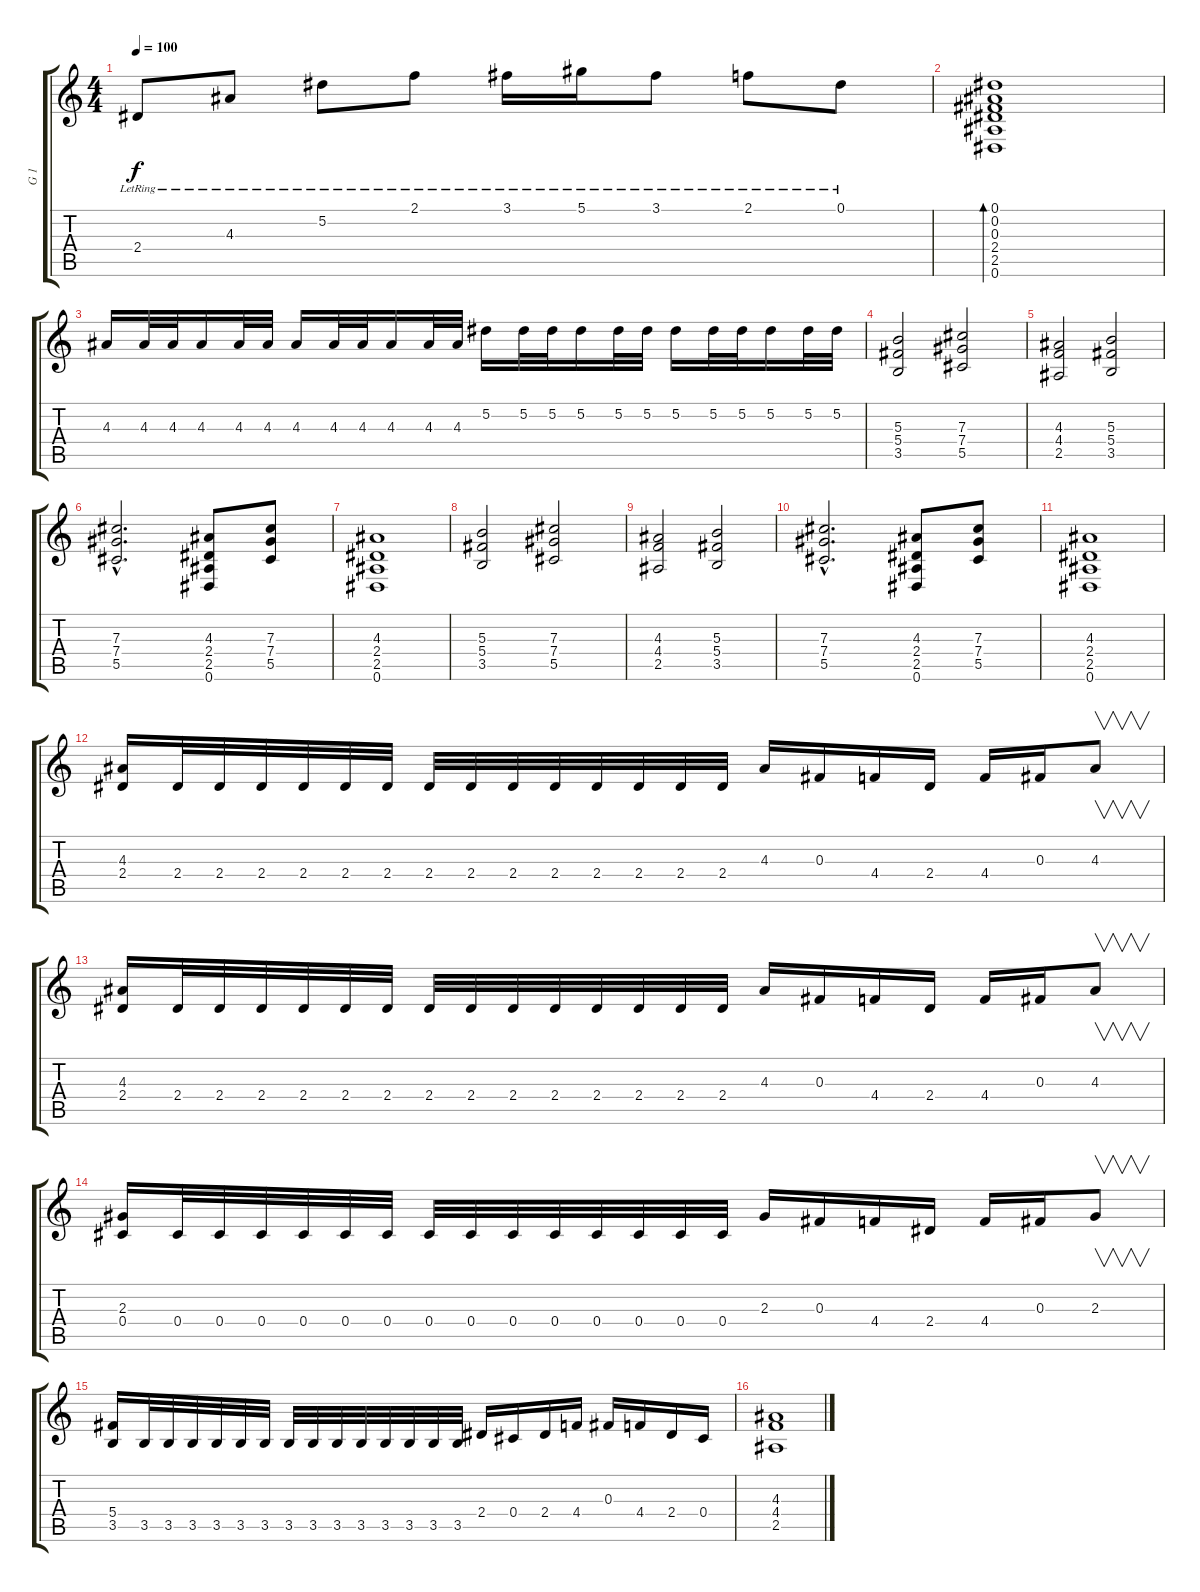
\track ("G 1" "G 1") {instrument overdrivenguitar}
\staff {score tabs}
\tuning (Eb4 Bb3 Gb3 Db3 Ab2 Eb2) {hide}
\ts (4 4)
\tempo 100
\clef g2
\ks c
2.4{lr}.8{dy f} 4.3{lr}.8 5.2{lr}.8 2.1{lr}.8 3.1{lr}.16 5.1{lr}.16 3.1{lr}.8 2.1{lr}.8 0.1{lr}.8 |
(0.1 0.2 0.3 2.4 2.5 0.6).1{bd 120} |
4.3.16 4.3.32 4.3.32 4.3.16 4.3.32 4.3.32 4.3.16 4.3.32 4.3.32 4.3.16 4.3.32 4.3.32 5.2.16 5.2.32 5.2.32 5.2.16 5.2.32 5.2.32 5.2.16 5.2.32 5.2.32 5.2.16 5.2.32 5.2.32 |
(5.3 5.4 3.5).2{instrument overdrivenguitar} (7.3 7.4 5.5).2 |
(4.3 4.4 2.5).2 (5.3 5.4 3.5).2 |
(7.3{hac} 7.4{hac} 5.5{hac}).2{d} (4.3 2.4 2.5 0.6).8 (7.3 7.4 5.5).8 |
(4.3 2.4 2.5 0.6).1 |
(5.3 5.4 3.5).2 (7.3 7.4 5.5).2 |
(4.3 4.4 2.5).2 (5.3 5.4 3.5).2 |
(7.3{hac} 7.4{hac} 5.5{hac}).2{d} (4.3 2.4 2.5 0.6).8 (7.3 7.4 5.5).8 |
(4.3 2.4 2.5 0.6).1 |
(4.3 2.4).16 2.4.32 2.4.32 2.4.32 2.4.32 2.4.32 2.4.32 2.4.32 2.4.32 2.4.32 2.4.32 2.4.32 2.4.32 2.4.32 2.4.32 4.3.16 0.3.16 4.4.16 2.4.16 4.4.16 0.3.16 4.3.8{v} |
(4.3 2.4).16 2.4.32 2.4.32 2.4.32 2.4.32 2.4.32 2.4.32 2.4.32 2.4.32 2.4.32 2.4.32 2.4.32 2.4.32 2.4.32 2.4.32 4.3.16 0.3.16 4.4.16 2.4.16 4.4.16 0.3.16 4.3.8{v} |
(2.3 0.4).16 0.4.32 0.4.32 0.4.32 0.4.32 0.4.32 0.4.32 0.4.32 0.4.32 0.4.32 0.4.32 0.4.32 0.4.32 0.4.32 0.4.32 2.3.16 0.3.16 4.4.16 2.4.16 4.4.16 0.3.16 2.3.8{v} |
(5.4 3.5).16 3.5.32 3.5.32 3.5.32 3.5.32 3.5.32 3.5.32 3.5.32 3.5.32 3.5.32 3.5.32 3.5.32 3.5.32 3.5.32 3.5.32 2.4.16 0.4.16 2.4.16 4.4.16 0.3.16 4.4.16 2.4.16 0.4.16 |
(4.3 4.4 2.5).1
